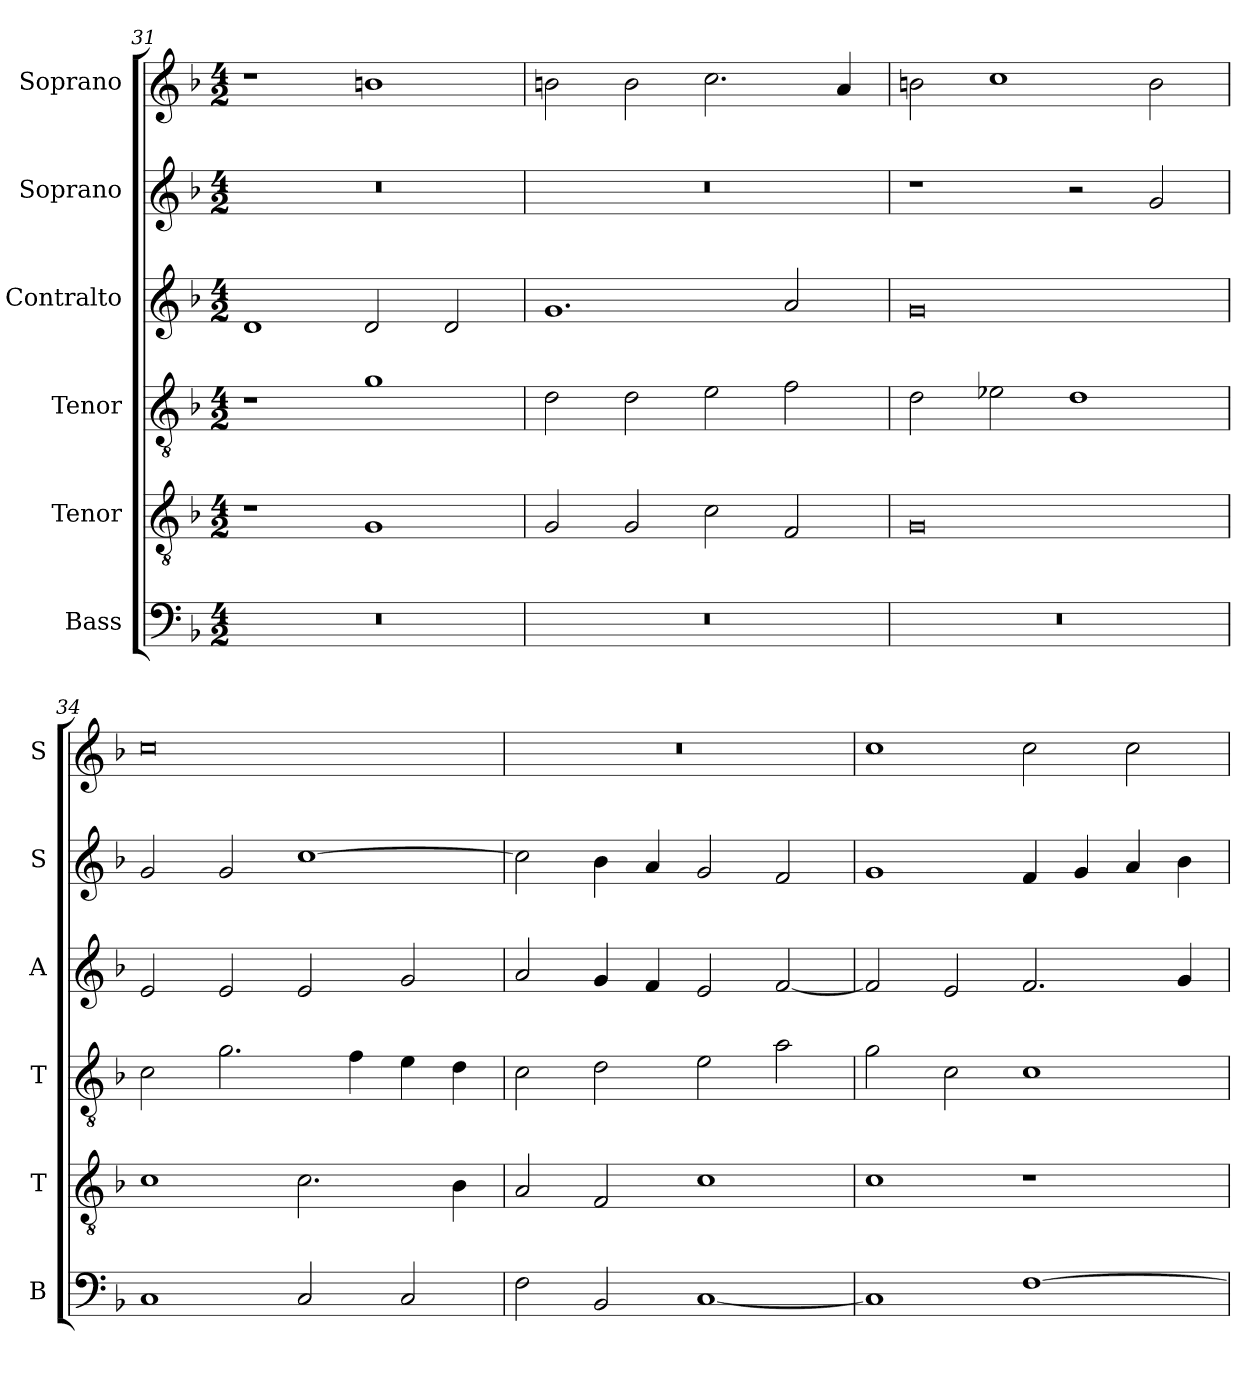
**kern	**kern	**kern	**kern	**kern	**kern
*part6	*part5	*part4	*part3	*part2	*part1
*staff6	*staff5	*staff4	*staff3	*staff2	*staff1
*I"Bass	*I"Tenor	*I"Tenor	*I"Contralto	*I"Soprano	*I"Soprano
*I'B	*I'T	*I'T	*I'A	*I'S	*I'S
*clefF4	*clefGv2	*clefGv2	*clefG2	*clefG2	*clefG2
*k[b-]	*k[b-]	*k[b-]	*k[b-]	*k[b-]	*k[b-]
*G:dor	*G:dor	*G:dor	*G:dor	*G:dor	*G:dor
*M4/2	*M4/2	*M4/2	*M4/2	*M4/2	*M4/2
=31	=31	=31	=31	=31	=31
0r	1r	1r	1d	0r	1r
.	1G	1g	2d	.	1bn
.	.	.	2d	.	.
=32	=32	=32	=32	=32	=32
0r	2G	2d	1.g	0r	2bn
.	2G	2d	.	.	2b
.	2c	2e	.	.	2.cc
.	2F	2f	2a	.	.
.	.	.	.	.	4a
=33	=33	=33	=33	=33	=33
0r	0G	2d	0g	1r	2bn
.	.	2e-X	.	.	1cc
.	.	1d	.	2r	.
.	.	.	.	2g	2b
=34	=34	=34	=34	=34	=34
1C	1c	2c	2e	2g	0cc
.	.	2.g	2e	2g	.
2C	2.c	.	2e	[1cc	.
.	.	4f	.	.	.
2C	.	4e	2g	.	.
.	4B-	4d	.	.	.
=35	=35	=35	=35	=35	=35
2F	2A	2c	2a	2cc]	0r
2BB-	2F	2d	4g	4b-	.
.	.	.	4f	4a	.
[1C	1c	2e	2e	2g	.
.	.	2a	[2f	2f	.
=36	=36	=36	=36	=36	=36
1C]	1c	2g	2f]	1g	1cc
.	.	2c	2e	.	.
[1F	1r	1c	2.f	4f	2cc
.	.	.	.	4g	.
.	.	.	.	4a	2cc
.	.	.	4g	4b-	.
=	=	=	=	=	=
*-	*-	*-	*-	*-	*-
